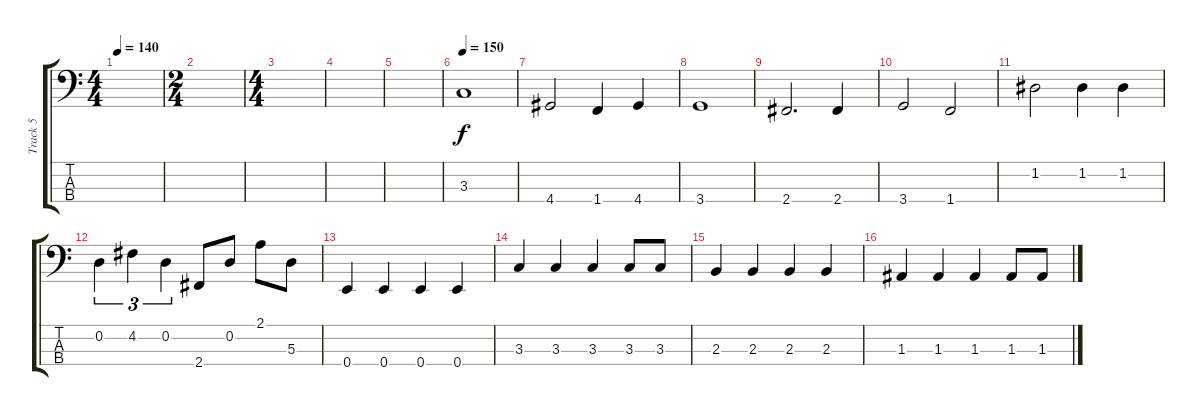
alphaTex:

\track ("Track 5" "Track 5") {instrument electricbassfinger}
\staff {score tabs}
\tuning (G2 D2 A1 E1) {hide}
\ts (4 4)
\tempo 140
\clef f4
\ks c
|
\ts (2 4)
|
\ts (4 4)
|
|
|
\tempo 150
3.3.1 |
4.4.2 1.4.4 4.4.4 |
3.4.1 |
2.4.2{d} 2.4.4 |
3.4.2 1.4.2 |
1.2.2 1.2.4 1.2.4 |
0.2.4{tu (3 2)} 4.2.4{tu (3 2)} 0.2.4{tu (3 2)} 2.4.8 0.2.8 2.1.8 5.3.8 |
0.4.4 0.4.4 0.4.4 0.4.4 |
3.3.4 3.3.4 3.3.4 3.3.8 3.3.8 |
2.3.4 2.3.4 2.3.4 2.3.4 |
1.3.4 1.3.4 1.3.4 1.3.8 1.3.8
